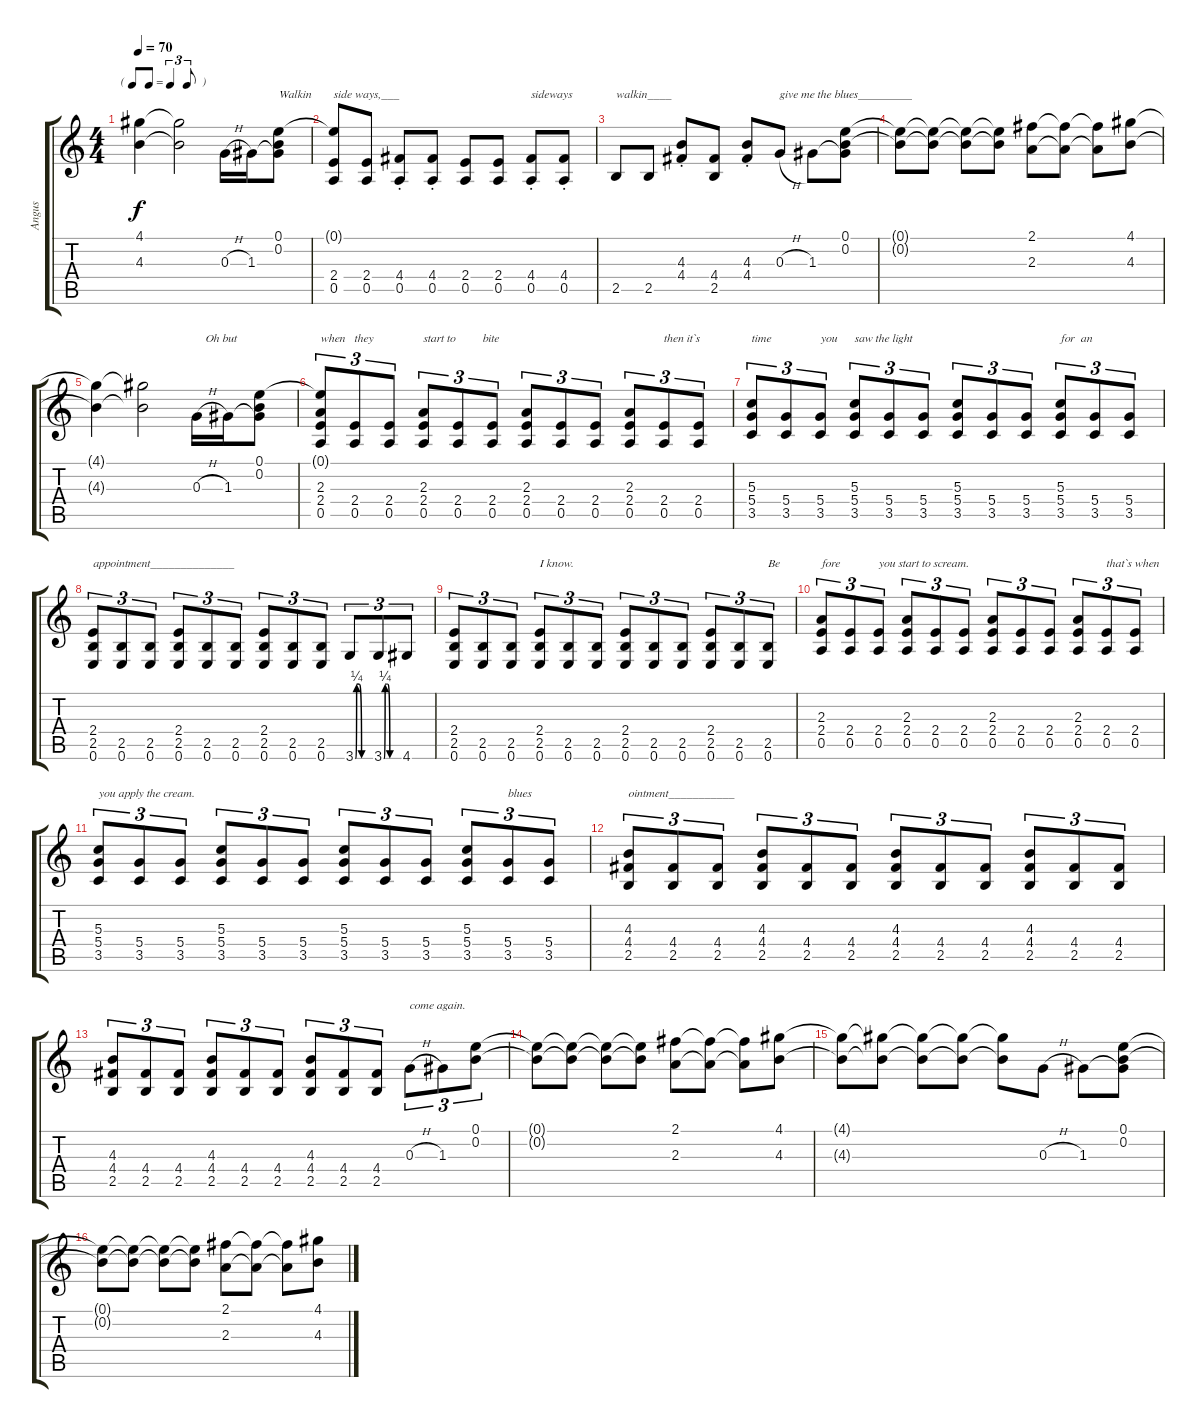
\track ("Angus" "Angus") {instrument distortionguitar}
\staff {score tabs}
\tuning (E4 B3 G3 D3 A2 E2) {hide}
\ts (4 4)
\tf triplet8th
\tempo 70
\clef g2
\ks c
(4.1{t} 4.3{t}).4{dy f} (4.1{t} 4.3{t}).2 0.3{h}.16 1.3.16 (0.1 0.2 1.3{t}).8{txt "Walkin"} |
(0.1{t} 2.4 0.5).8{txt "side ways,___"} (2.4 0.5).8 (4.4{st} 0.5).8 (4.4{st} 0.5).8 (2.4 0.5).8 (2.4 0.5).8 (4.4{st} 0.5).8{txt "sideways"} (4.4{st} 0.5).8 |
2.5.8{txt "walkin____"} 2.5.8 (4.3{st} 4.4{st}).8 (4.4 2.5).8 (4.3{st} 4.4{st}).8 0.3{h}.8{txt "give me the blues_________"} 1.3.8 (0.1 0.2 1.3{t}).8 |
(0.1{t} 0.2{t}).8 (0.1{t} 0.2{t}).8 (0.1{t} 0.2{t}).8 (0.1{t} 0.2{t}).8 (2.1 2.3).8 (2.1{t} 2.3{t}).8 (2.1{t} 2.3{t}).8 (4.1 4.3).8 |
(4.1{t} 4.3{t}).4 (4.1{t} 4.3{t}).2 0.3{h}.16{txt "   Oh but "} 1.3.16 (0.1 0.2 1.3{t}).8 |
(0.1{t} 2.3 2.4 0.5).8{tu (3 2) txt "when   they           "} (2.4 0.5).8{tu (3 2)} (2.4 0.5).8{tu (3 2)} (2.3 2.4 0.5).8{tu (3 2) txt "start to         bite"} (2.4 0.5).8{tu (3 2)} (2.4 0.5).8{tu (3 2)} (2.3 2.4 0.5).8{tu (3 2)} (2.4 0.5).8{tu (3 2)} (2.4 0.5).8{tu (3 2)} (2.3 2.4 0.5).8{tu (3 2)} (2.4 0.5).8{tu (3 2) txt "then it`s"} (2.4 0.5).8{tu (3 2)} |
(5.3 5.4 3.5).8{tu (3 2) txt "time"} (5.4 3.5).8{tu (3 2)} (5.4 3.5).8{tu (3 2) txt "you"} (5.3 5.4 3.5).8{tu (3 2) txt "saw the light"} (5.4 3.5).8{tu (3 2)} (5.4 3.5).8{tu (3 2)} (5.3 5.4 3.5).8{tu (3 2)} (5.4 3.5).8{tu (3 2)} (5.4 3.5).8{tu (3 2)} (5.3 5.4 3.5).8{tu (3 2) txt "for  an "} (5.4 3.5).8{tu (3 2)} (5.4 3.5).8{tu (3 2)} |
(2.4 2.5 0.6).8{tu (3 2) txt "appointment______________"} (2.5 0.6).8{tu (3 2)} (2.5 0.6).8{tu (3 2)} (2.4 2.5 0.6).8{tu (3 2)} (2.5 0.6).8{tu (3 2)} (2.5 0.6).8{tu (3 2)} (2.4 2.5 0.6).8{tu (3 2)} (2.5 0.6).8{tu (3 2)} (2.5 0.6).8{tu (3 2)} 3.6{be (custom 0 0 5 1 15 1 25 0 60 0)}.8{tu (3 2)} 3.6{be (custom 0 0 5 1 10 1 15 1 24 0 60 0)}.8{tu (3 2)} 4.6.8{tu (3 2)} |
(2.4 2.5 0.6).8{tu (3 2)} (2.5 0.6).8{tu (3 2)} (2.5 0.6).8{tu (3 2)} (2.4 2.5 0.6).8{tu (3 2) txt "I know."} (2.5 0.6).8{tu (3 2)} (2.5 0.6).8{tu (3 2)} (2.4 2.5 0.6).8{tu (3 2)} (2.5 0.6).8{tu (3 2)} (2.5 0.6).8{tu (3 2)} (2.4 2.5 0.6).8{tu (3 2)} (2.5 0.6).8{tu (3 2)} (2.5 0.6).8{tu (3 2) txt "Be"} |
(2.3 2.4 0.5).8{tu (3 2) txt "fore"} (2.4 0.5).8{tu (3 2)} (2.4 0.5).8{tu (3 2) txt "you start to scream."} (2.3 2.4 0.5).8{tu (3 2)} (2.4 0.5).8{tu (3 2)} (2.4 0.5).8{tu (3 2)} (2.3 2.4 0.5).8{tu (3 2)} (2.4 0.5).8{tu (3 2)} (2.4 0.5).8{tu (3 2)} (2.3 2.4 0.5).8{tu (3 2)} (2.4 0.5).8{tu (3 2) txt "that`s when"} (2.4 0.5).8{tu (3 2)} |
(5.3 5.4 3.5).8{tu (3 2) txt "you apply the cream."} (5.4 3.5).8{tu (3 2)} (5.4 3.5).8{tu (3 2)} (5.3 5.4 3.5).8{tu (3 2)} (5.4 3.5).8{tu (3 2)} (5.4 3.5).8{tu (3 2)} (5.3 5.4 3.5).8{tu (3 2)} (5.4 3.5).8{tu (3 2)} (5.4 3.5).8{tu (3 2)} (5.3 5.4 3.5).8{tu (3 2)} (5.4 3.5).8{tu (3 2) txt "blues "} (5.4 3.5).8{tu (3 2)} |
(4.3 4.4 2.5).8{tu (3 2) txt "ointment___________"} (4.4 2.5).8{tu (3 2)} (4.4 2.5).8{tu (3 2)} (4.3 4.4 2.5).8{tu (3 2)} (4.4 2.5).8{tu (3 2)} (4.4 2.5).8{tu (3 2)} (4.3 4.4 2.5).8{tu (3 2)} (4.4 2.5).8{tu (3 2)} (4.4 2.5).8{tu (3 2)} (4.3 4.4 2.5).8{tu (3 2)} (4.4 2.5).8{tu (3 2)} (4.4 2.5).8{tu (3 2)} |
(4.3 4.4 2.5).8{tu (3 2)} (4.4 2.5).8{tu (3 2)} (4.4 2.5).8{tu (3 2)} (4.3 4.4 2.5).8{tu (3 2)} (4.4 2.5).8{tu (3 2)} (4.4 2.5).8{tu (3 2)} (4.3 4.4 2.5).8{tu (3 2)} (4.4 2.5).8{tu (3 2)} (4.4 2.5).8{tu (3 2)} 0.3{h}.8{tu (3 2) txt "come again."} 1.3.8{tu (3 2)} (0.1 0.2).8{tu (3 2)} |
(0.1{t} 0.2{t}).8 (0.1{t} 0.2{t}).8 (0.1{t} 0.2{t}).8 (0.1{t} 0.2{t}).8 (2.1 2.3).8 (2.1{t} 2.3{t}).8 (2.1{t} 2.3{t}).8 (4.1 4.3).8 |
(4.1{t} 4.3{t}).8 (4.1{t} 4.3{t}).8 (4.1{t} 4.3{t}).8 (4.1{t} 4.3{t}).8 (4.1{t} 4.3{t}).8 0.3{h}.8 1.3.8 (0.1 0.2 1.3{t}).8 |
(0.1{t} 0.2{t}).8 (0.1{t} 0.2{t}).8 (0.1{t} 0.2{t}).8 (0.1{t} 0.2{t}).8 (2.1 2.3).8 (2.1{t} 2.3{t}).8 (2.1{t} 2.3{t}).8 (4.1 4.3).8
